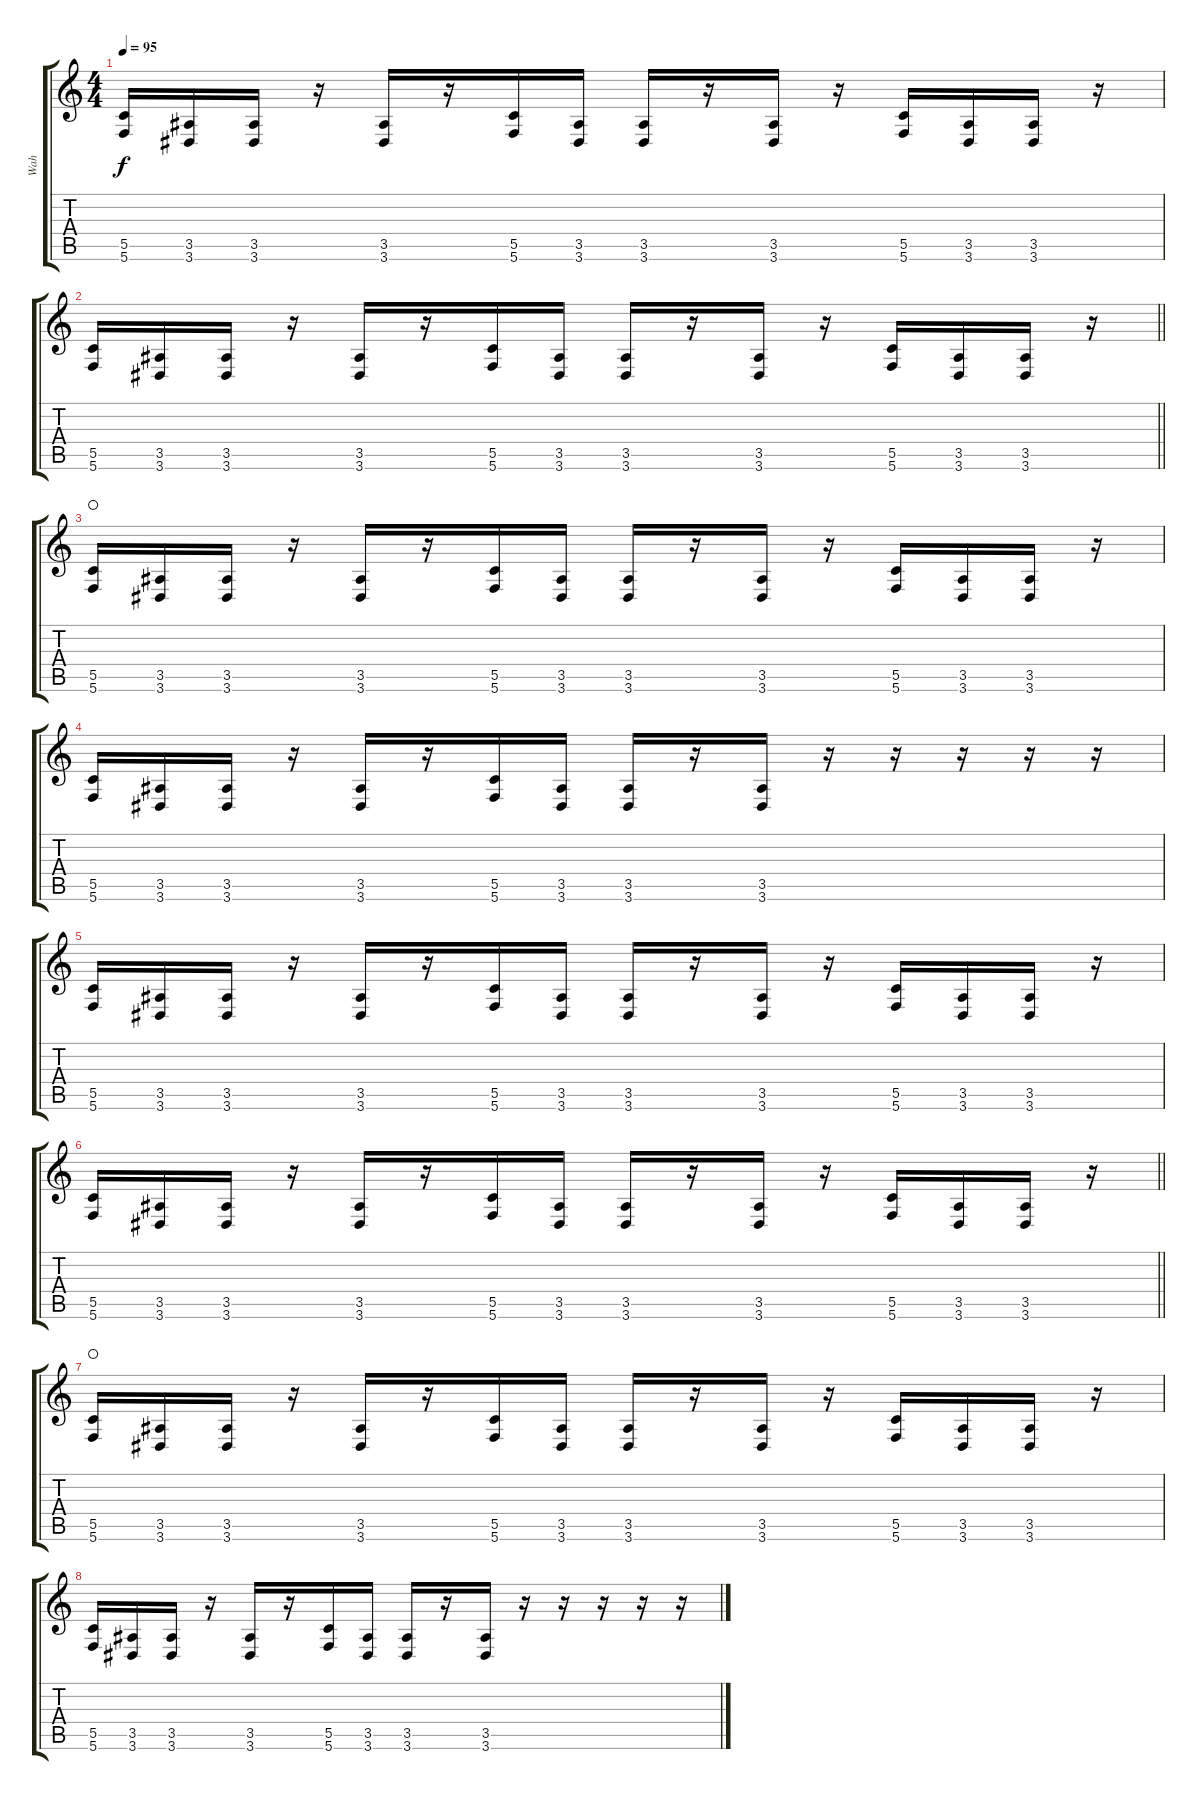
\track ("Wah" "Wah") {instrument overdrivenguitar}
\staff {score tabs}
\tuning (D4 A3 F3 C3 G2 C2) {hide}
\ts (4 4)
\tempo 95
\clef g2
\ks c
(5.5 5.6).16{dy f} (3.5 3.6).16 (3.5 3.6).16 r.16 (3.5 3.6).16 r.16 (5.5 5.6).16 (3.5 3.6).16 (3.5 3.6).16 r.16 (3.5 3.6).16 r.16 (5.5 5.6).16 (3.5 3.6).16 (3.5 3.6).16 r.16 |
\barLineRight lightlight
(5.5 5.6).16 (3.5 3.6).16 (3.5 3.6).16 r.16 (3.5 3.6).16 r.16 (5.5 5.6).16 (3.5 3.6).16 (3.5 3.6).16 r.16 (3.5 3.6).16 r.16 (5.5 5.6).16 (3.5 3.6).16 (3.5 3.6).16 r.16 |
\section ("" "")
(5.5 5.6).16{waho} (3.5 3.6).16 (3.5 3.6).16 r.16 (3.5 3.6).16 r.16 (5.5 5.6).16 (3.5 3.6).16 (3.5 3.6).16 r.16 (3.5 3.6).16 r.16 (5.5 5.6).16 (3.5 3.6).16 (3.5 3.6).16 r.16 |
(5.5 5.6).16 (3.5 3.6).16 (3.5 3.6).16 r.16 (3.5 3.6).16 r.16 (5.5 5.6).16 (3.5 3.6).16 (3.5 3.6).16 r.16 (3.5 3.6).16 r.16 r.16 r.16 r.16 r.16 |
(5.5 5.6).16 (3.5 3.6).16 (3.5 3.6).16 r.16 (3.5 3.6).16 r.16 (5.5 5.6).16 (3.5 3.6).16 (3.5 3.6).16 r.16 (3.5 3.6).16 r.16 (5.5 5.6).16 (3.5 3.6).16 (3.5 3.6).16 r.16 |
\barLineRight lightlight
(5.5 5.6).16 (3.5 3.6).16 (3.5 3.6).16 r.16 (3.5 3.6).16 r.16 (5.5 5.6).16 (3.5 3.6).16 (3.5 3.6).16 r.16 (3.5 3.6).16 r.16 (5.5 5.6).16 (3.5 3.6).16 (3.5 3.6).16 r.16 |
\section ("" "")
(5.5 5.6).16{waho} (3.5 3.6).16 (3.5 3.6).16 r.16 (3.5 3.6).16 r.16 (5.5 5.6).16 (3.5 3.6).16 (3.5 3.6).16 r.16 (3.5 3.6).16 r.16 (5.5 5.6).16 (3.5 3.6).16 (3.5 3.6).16 r.16 |
(5.5 5.6).16 (3.5 3.6).16 (3.5 3.6).16 r.16 (3.5 3.6).16 r.16 (5.5 5.6).16 (3.5 3.6).16 (3.5 3.6).16 r.16 (3.5 3.6).16 r.16 r.16 r.16 r.16 r.16
